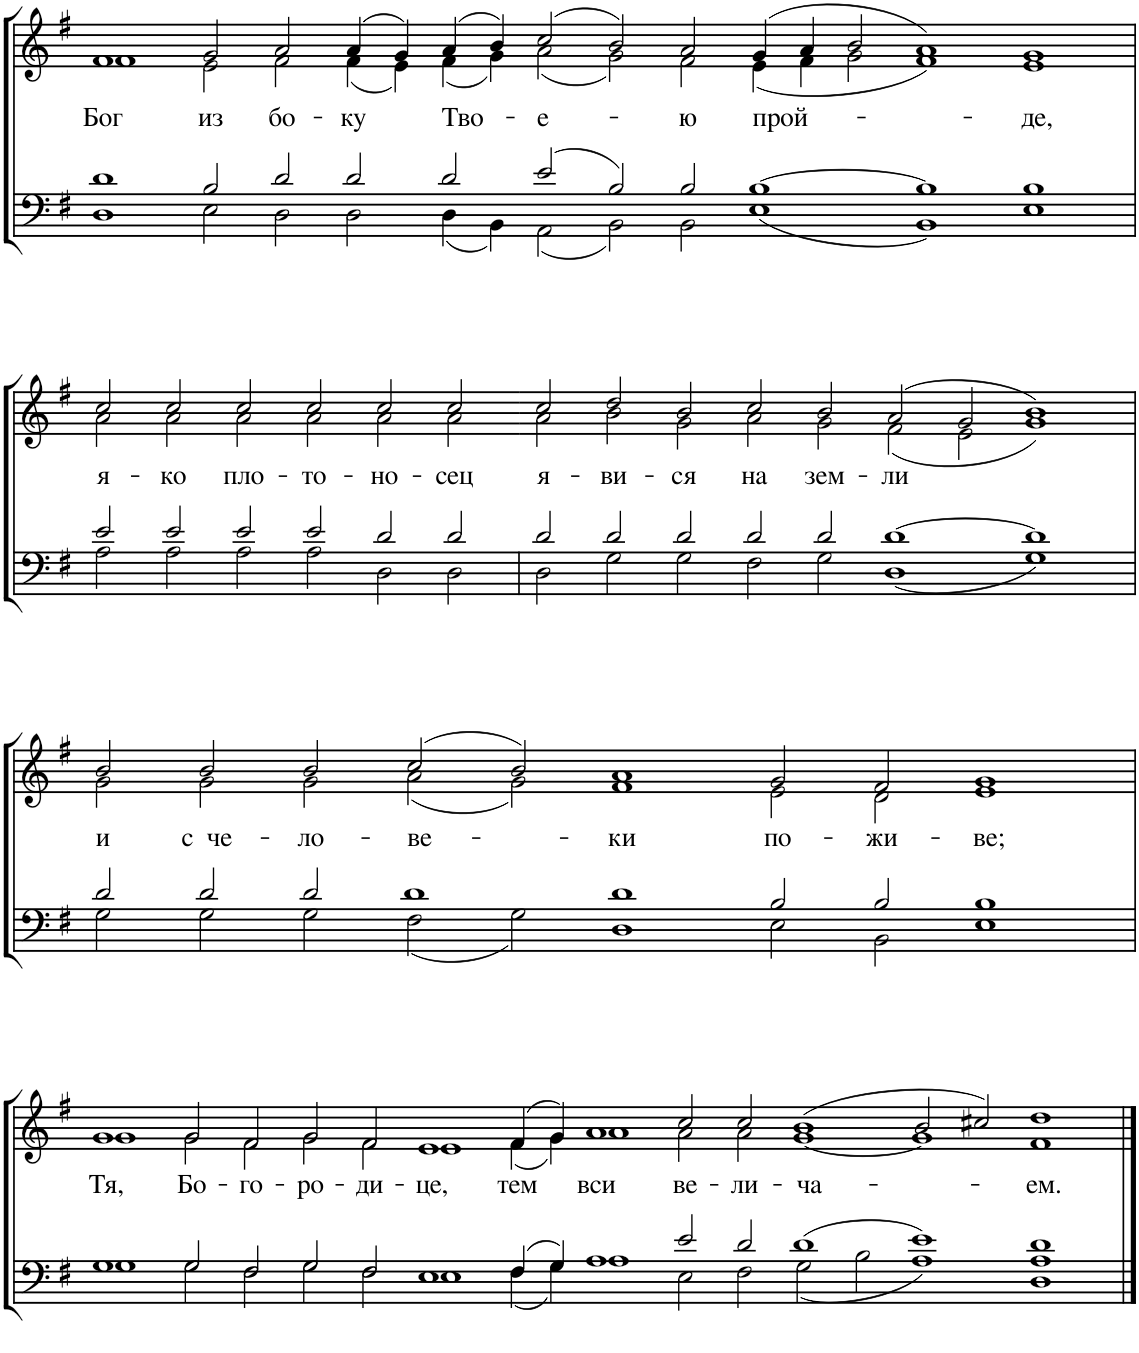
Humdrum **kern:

**kern	**kern	**text
*part1	*part1	*part1
*staff2	*staff1	*staff1
*I"Piano	*	*
*I'Pno.	*	*
!!LO:PB:g=z
*clefF4	*clefG2	*
*k[f#]	*k[f#]	*
*M63/4	*M63/4	*
=38	=38	=38
*^	*^	*
!	!	!	!	!LO:LY:b
1d	1D	1f#	1f#	Бог
!	!	!	!	!LO:LY:b
2B/	2E\	2g/	2e\	из
!	!	!	!	!LO:LY:b
2d/	2D\	2a/	2f#\	бо-
!	!	!	!	!LO:LY:b
2d/	2D\	(4a/	(4f#\	-ку
.	.	4g/)	4e\)	.
!	!	!	!	!LO:LY:b
2d/	4D\	(4a/	(4f#\	Тво-
.	4BB\	4b/)	4g\)	.
!	!	!	!	!LO:LY:b
2e/	2AA\	(2cc/	(2a\	-е-
2B/	2BB\	2b/)	2g\)	.
!	!	!	!	!LO:LY:b
2B/	2BB\	2a/	2f#\	-ю
!	!	!	!	!LO:LY:b
[1B	1E	(4g/	(4e\	прой-
.	.	4a/	4f#\	.
.	.	2b/	2g\	.
1B]	1BB	1a)	1f#)	.
!	!	!	!	!LO:LY:b
1B	1E	1g	1e	-де,
!!LO:LB:g=z	!!
=39	=39	=39	=39	=39
!	!	!	!	!LO:LY:b
2e/	2A\	2cc/	2a\	я-
!	!	!	!	!LO:LY:b
2e/	2A\	2cc/	2a\	-ко
!	!	!	!	!LO:LY:b
2e/	2A\	2cc/	2a\	пло-
!	!	!	!	!LO:LY:b
2e/	2A\	2cc/	2a\	-то-
!	!	!	!	!LO:LY:b
2d/	2D\	2cc/	2a\	-но-
!	!	!	!	!LO:LY:b
2d/	2D\	2cc/	2a\	-сец
=40-	=40-	=40-	=40-	=40-
!	!	!	!	!LO:LY:b
2d/	2D\	2cc/	2a\	я-
!	!	!	!	!LO:LY:b
2d/	2G\	2dd/	2b\	-ви-
!	!	!	!	!LO:LY:b
2d/	2G\	2b/	2g\	-ся
!	!	!	!	!LO:LY:b
2d/	2F#\	2cc/	2a\	на
!	!	!	!	!LO:LY:b
2d/	2G\	2b/	2g\	зем-
!	!	!	!	!LO:LY:b
[1d	1D	(2a/	(2f#\	-ли
.	.	2g/	2e\	.
1d]	1G	1b)	1g)	.
!!LO:LB:g=z	!!
=41	=41	=41	=41	=41
!	!	!	!	!LO:LY:b
2d/	2G\	2b/	2g\	и
!	!	!	!	!LO:LY:b
2d/	2G\	2b/	2g\	с че-
!	!	!	!	!LO:LY:b
2d/	2G\	2b/	2g\	-ло-
!	!	!	!	!LO:LY:b
1d	2F#\	(2cc/	(2a\	-ве-
.	2G\	2b/)	2g\)	.
!	!	!	!	!LO:LY:b
1d	1D	1a	1f#	-ки
!	!	!	!	!LO:LY:b
2B/	2E\	2g/	2e\	по-
!	!	!	!	!LO:LY:b
2B/	2BB\	2f#/	2d\	-жи-
!	!	!	!	!LO:LY:b
1B	1E	1g	1e	-ве;
!!LO:LB:g=z	!!
=42	=42	=42	=42	=42
!	!	!	!	!LO:LY:b
1G	1G	1g	1g	Тя,
!	!	!	!	!LO:LY:b
2G/	2G\	2g/	2g\	Бо-
!	!	!	!	!LO:LY:b
2F#/	2F#\	2f#/	2f#\	-го-
!	!	!	!	!LO:LY:b
2G/	2G\	2g/	2g\	-ро-
!	!	!	!	!LO:LY:b
2F#/	2F#\	2f#/	2f#\	-ди-
!	!	!	!	!LO:LY:b
1E	1E	1e	1e	-це,
!	!	!	!	!LO:LY:b
4F#/	4F#\	(4f#/	(4f#\	тем
4G/	4G\	4g/)	4g\)	.
!	!	!	!	!LO:LY:b
1A	1A	1a	1a	вси
!	!	!	!	!LO:LY:b
2e/	2E\	2cc/	2a\	ве-
!	!	!	!	!LO:LY:b
2d/	2F#\	2cc/	2a\	-ли-
!	!	!	!	!LO:LY:b
1d	2G\	(1b	[1g	-ча-
.	2B\	.	.	.
1e	1A	2b/	1g]	.
.	.	2cc#X/)	.	.
!	!	!	!	!LO:LY:b
1d	1D 1A	1dd	1f#	-ем.
*v	*v	*	*	*
*	*v	*v	*
==	==	==
*-	*-	*-
